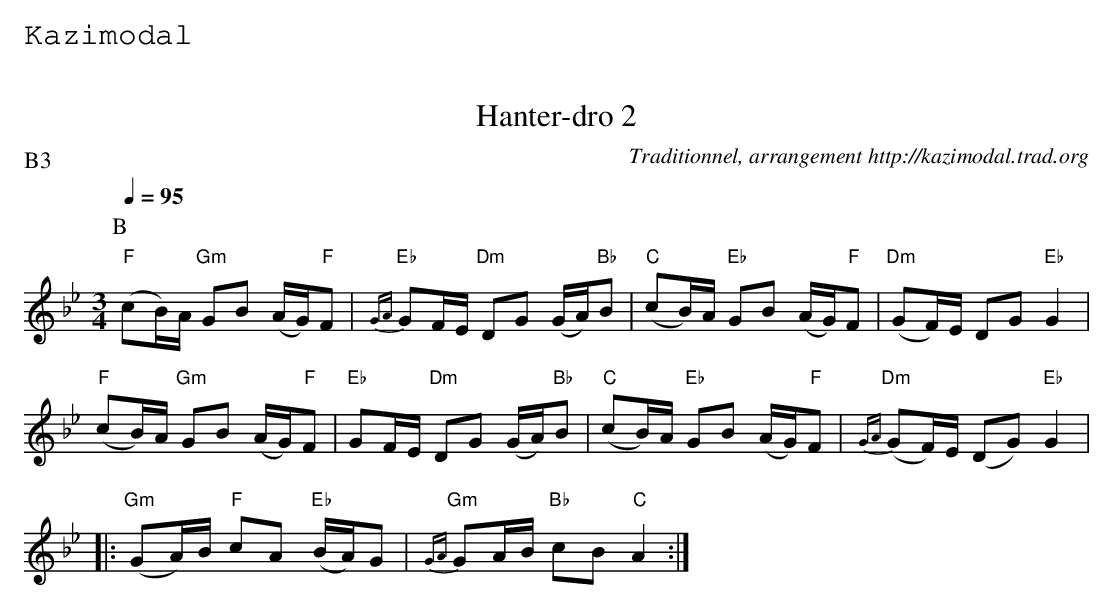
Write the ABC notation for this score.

X:1
T:Hanter-dro 2
C:Traditionnel, arrangement http://kazimodal.trad.org
Q:1/4=95
P:B3
M:3/4
K:Gm
P:B
"F"(cB/2)A/2 "Gm"GB (A/2G/2)"F"F | {GA}"Eb"GF/2E/2 "Dm"DG (G/2A/2)"Bb"B |\
"C"(cB/2)A/2 "Eb"GB (A/2G/2)"F"F | "Dm"(GF/2)E/2 DG "Eb"G2 |
"F"(cB/2)A/2 "Gm"GB (A/2G/2)"F"F | "Eb"GF/2E/2 "Dm"DG (G/2A/2)"Bb"B |\
"C"(cB/2)A/2 "Eb"GB (A/2G/2)"F"F | "Dm"{GA}(GF/2)E/2 (DG) "Eb"G2 |
|: "Gm"(GA/2)B/2 "F"cA "Eb"(B/2A/2)G | "Gm"{GA}GA/2B/2 "Bb"cB "C"A2 :|
